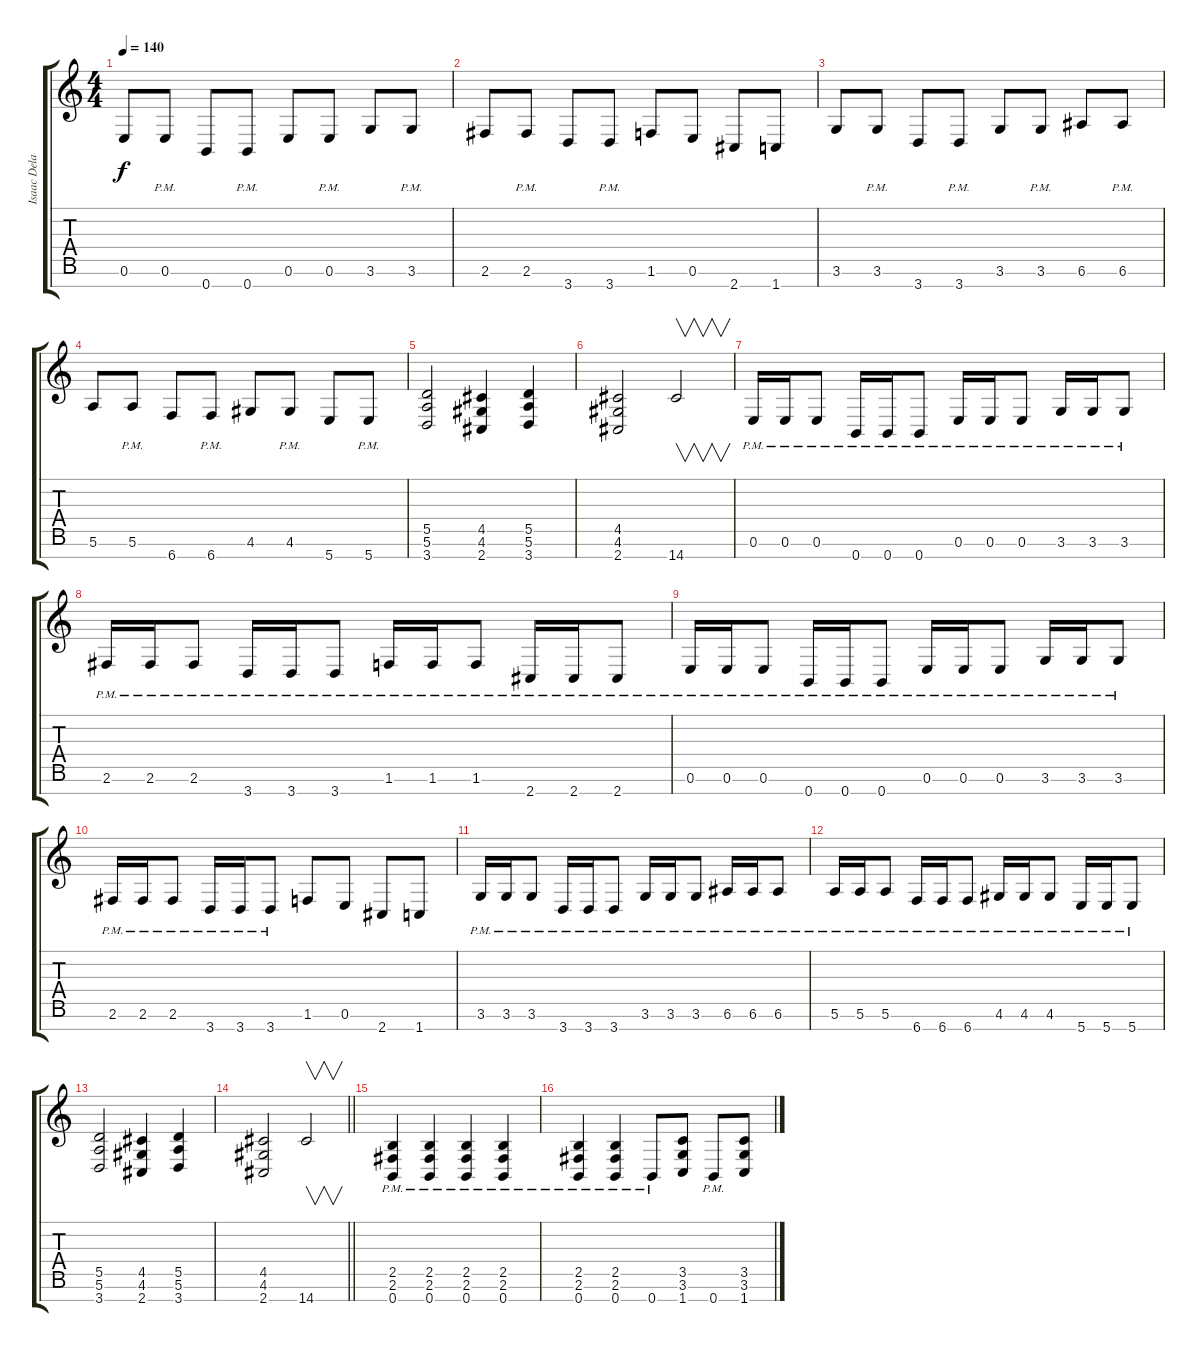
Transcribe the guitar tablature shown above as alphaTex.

\track ("Isaac Delahaye" "Isaac Dela") {instrument distortionguitar}
\staff {score tabs}
\tuning (E4 B3 G3 D3 A2 E2 B1) {hide}
\ts (4 4)
\tempo 140
\clef g2
\ks c
0.6.8{dy f} 0.6{pm}.8 0.7.8 0.7{pm}.8 0.6.8 0.6{pm}.8 3.6.8 3.6{pm}.8 |
2.6.8 2.6{pm}.8 3.7.8 3.7{pm}.8 1.6.8 0.6.8 2.7.8 1.7.8 |
3.6.8 3.6{pm}.8 3.7.8 3.7{pm}.8 3.6.8 3.6{pm}.8 6.6.8 6.6{pm}.8 |
5.6.8 5.6{pm}.8 6.7.8 6.7{pm}.8 4.6.8 4.6{pm}.8 5.7.8 5.7{pm}.8 |
(5.5 5.6 3.7).2 (4.5 4.6 2.7).4 (5.5 5.6 3.7).4 |
(4.5 4.6 2.7).2 14.7.2{v} |
0.6{pm}.16 0.6{pm}.16 0.6{pm}.8 0.7{pm}.16 0.7{pm}.16 0.7{pm}.8 0.6{pm}.16 0.6{pm}.16 0.6{pm}.8 3.6{pm}.16 3.6{pm}.16 3.6{pm}.8 |
2.6{pm}.16 2.6{pm}.16 2.6{pm}.8 3.7{pm}.16 3.7{pm}.16 3.7{pm}.8 1.6{pm}.16 1.6{pm}.16 1.6{pm}.8 2.7{pm}.16 2.7{pm}.16 2.7{pm}.8 |
0.6{pm}.16 0.6{pm}.16 0.6{pm}.8 0.7{pm}.16 0.7{pm}.16 0.7{pm}.8 0.6{pm}.16 0.6{pm}.16 0.6{pm}.8 3.6{pm}.16 3.6{pm}.16 3.6{pm}.8 |
2.6{pm}.16 2.6{pm}.16 2.6{pm}.8 3.7{pm}.16 3.7{pm}.16 3.7{pm}.8 1.6.8 0.6.8 2.7.8 1.7.8 |
3.6{pm}.16 3.6{pm}.16 3.6{pm}.8 3.7{pm}.16 3.7{pm}.16 3.7{pm}.8 3.6{pm}.16 3.6{pm}.16 3.6{pm}.8 6.6{pm}.16 6.6{pm}.16 6.6{pm}.8 |
5.6{pm}.16 5.6{pm}.16 5.6{pm}.8 6.7{pm}.16 6.7{pm}.16 6.7{pm}.8 4.6{pm}.16 4.6{pm}.16 4.6{pm}.8 5.7{pm}.16 5.7{pm}.16 5.7{pm}.8 |
(5.5 5.6 3.7).2 (4.5 4.6 2.7).4 (5.5 5.6 3.7).4 |
\barLineRight lightlight
(4.5 4.6 2.7).2 14.7.2{v} |
(2.5{pm} 2.6{pm} 0.7{pm}).4 (2.5{pm} 2.6{pm} 0.7{pm}).4 (2.5{pm} 2.6{pm} 0.7{pm}).4 (2.5{pm} 2.6{pm} 0.7{pm}).4 |
(2.5{pm} 2.6{pm} 0.7{pm}).4 (2.5{pm} 2.6{pm} 0.7{pm}).4 0.7{pm}.8 (3.5 3.6 1.7).8 0.7{pm}.8 (3.5 3.6 1.7).8
